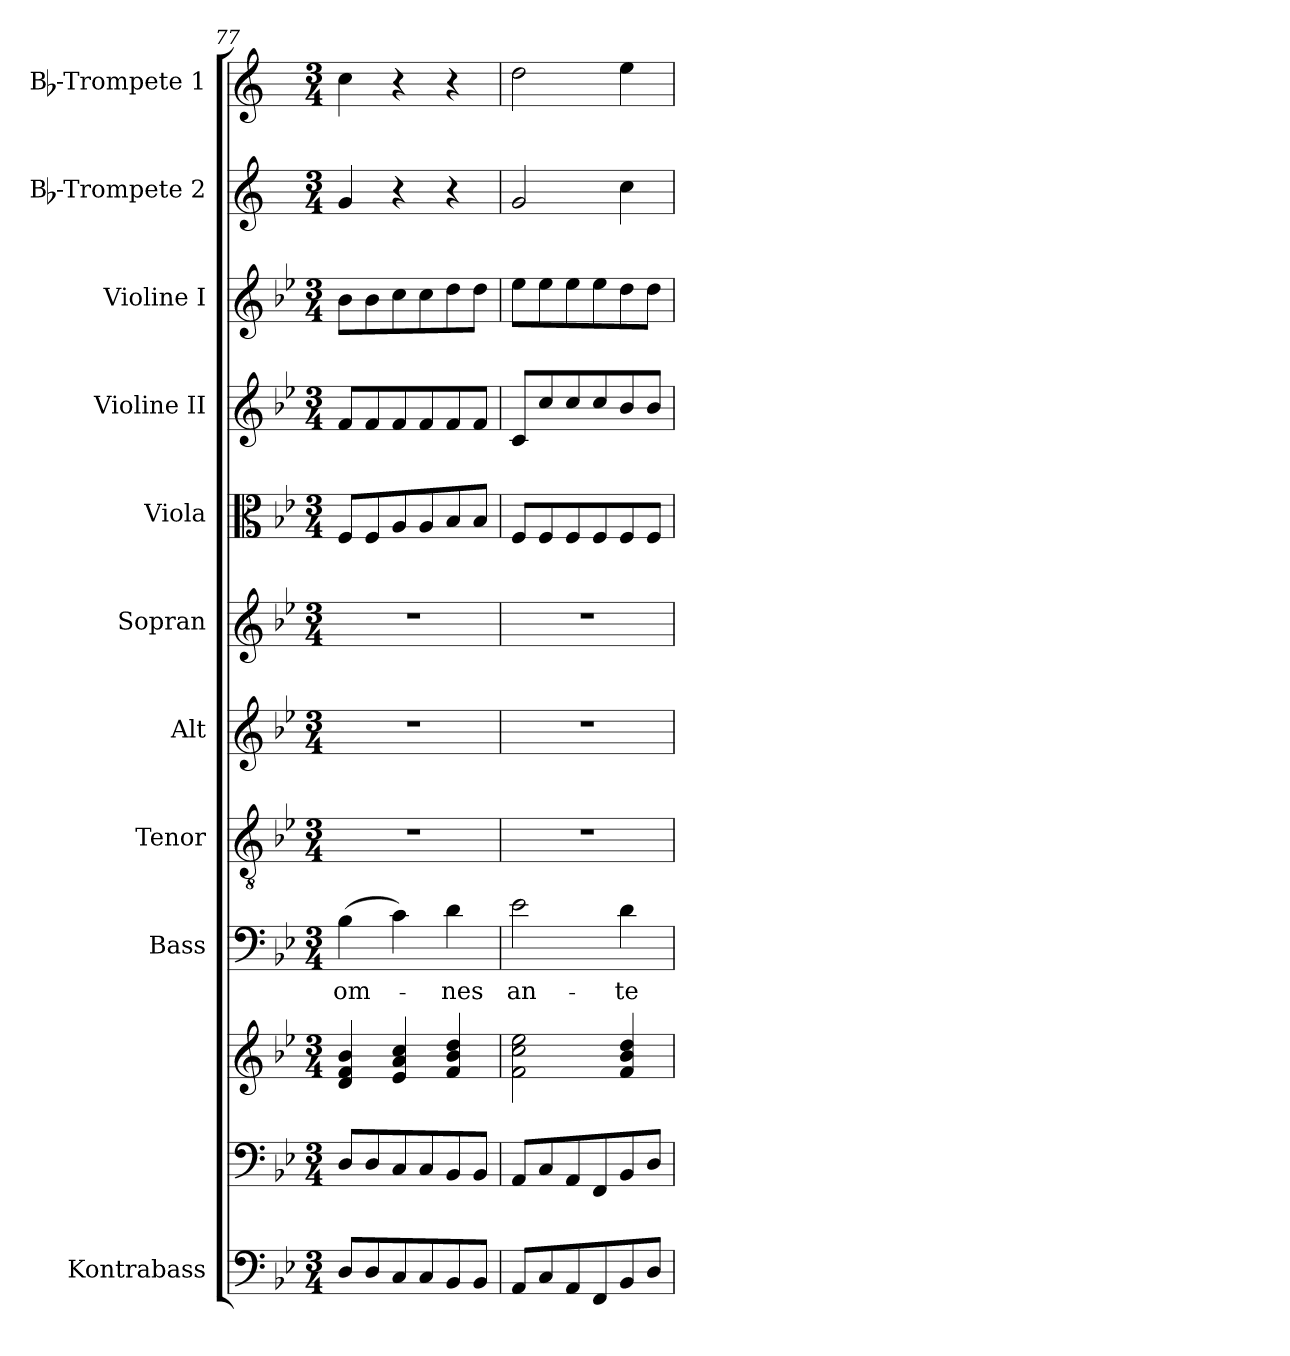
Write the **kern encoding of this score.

**kern	**kern	**kern	**kern	**text	**kern	**kern	**kern	**kern	**kern	**kern	**kern	**kern
*part11	*part10	*part10	*part9	*part9	*part8	*part7	*part6	*part5	*part4	*part3	*part2	*part1
*staff12	*staff11	*staff10	*staff9	*staff9	*staff8	*staff7	*staff6	*staff5	*staff4	*staff3	*staff2	*staff1
*I"Kontrabass	*	*	*I"Bass	*	*I"Tenor	*I"Alt	*I"Sopran	*I"Viola	*I"Violine II	*I"Violine I	*I"Bb-Trompete 2	*I"Bb-Trompete 1
*I'Kb.	*	*	*I'B.	*	*I'T.	*I'A.	*I'S.	*I'Vla.	*I'Vl. II	*I'Vl. I	*I'Bb Trp. 2	*I'Bb Trp. 1
*clefF4	*clefF4	*clefG2	*clefF4	*	*clefGv2	*clefG2	*clefG2	*clefC3	*clefG2	*clefG2	*clefG2	*clefG2
*ITrd7c12	*	*	*	*	*	*	*	*	*	*	*ITrd1c2	*ITrd1c2
*k[b-e-]	*k[b-e-]	*k[b-e-]	*k[b-e-]	*	*k[b-e-]	*k[b-e-]	*k[b-e-]	*k[b-e-]	*k[b-e-]	*k[b-e-]	*k[b-e-]	*k[b-e-]
*B-:	*B-:	*B-:	*B-:	*	*B-:	*B-:	*B-:	*B-:	*B-:	*B-:	*B-:	*B-:
*M3/4	*M3/4	*M3/4	*M3/4	*	*M3/4	*M3/4	*M3/4	*M3/4	*M3/4	*M3/4	*M3/4	*M3/4
=77	=77	=77	=77	=77	=77	=77	=77	=77	=77	=77	=77	=77
!	!	!	!	!LO:LY:b	!	!	!	!	!	!	!	!
8DD/L	8D/L	4d/ 4f/ 4b-/	(>4B-\	om-	2.r	2.r	2.r	8F/L	8f/L	8b-\L	4f/	4b-\
8DD/	8D/	.	.	.	.	.	.	8F/	8f/	8b-\	.	.
8CC/	8C/	4e-/ 4a/ 4cc/	4c\)	.	.	.	.	8A/	8f/	8cc\	4r	4r
8CC/	8C/	.	.	.	.	.	.	8A/	8f/	8cc\	.	.
!	!	!	!	!LO:LY:b	!	!	!	!	!	!	!	!
8BBB-/	8BB-/	4f/ 4b-/ 4dd/	4d\	-nes	.	.	.	8B-/	8f/	8dd\	4r	4r
8BBB-/J	8BB-/J	.	.	.	.	.	.	8B-/J	8f/J	8dd\J	.	.
=78	=78	=78	=78	=78	=78	=78	=78	=78	=78	=78	=78	=78
!	!	!	!	!LO:LY:b	!	!	!	!	!	!	!	!
8AAA/L	8AA/L	2f\ 2cc\ 2ee-\	2e-\	an-	2.r	2.r	2.r	8F/L	8c/L	8ee-\L	2f/	2cc\
8CC/	8C/	.	.	.	.	.	.	8F/	8cc/	8ee-\	.	.
8AAA/	8AA/	.	.	.	.	.	.	8F/	8cc/	8ee-\	.	.
8FFF/	8FF/	.	.	.	.	.	.	8F/	8cc/	8ee-\	.	.
!	!	!	!	!LO:LY:b	!	!	!	!	!	!	!	!
8BBB-/	8BB-/	4f/ 4b-/ 4dd/	4d\	-te	.	.	.	8F/	8b-/	8dd\	4b-\	4dd\
8DD/J	8D/J	.	.	.	.	.	.	8F/J	8b-/J	8dd\J	.	.
=	=	=	=	=	=	=	=	=	=	=	=	=
*-	*-	*-	*-	*-	*-	*-	*-	*-	*-	*-	*-	*-
